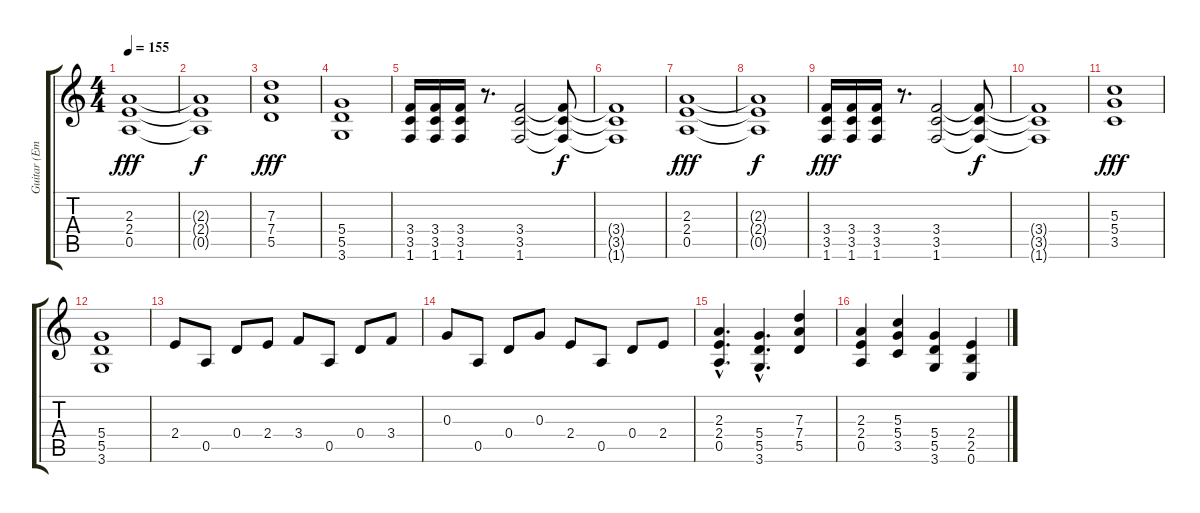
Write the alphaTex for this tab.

\track ("Guitar (Emppu)" "Guitar (Em") {instrument distortionguitar}
\staff {score tabs}
\tuning (E4 B3 G3 D3 A2 E2) {hide}
\ts (4 4)
\tempo 155
\clef g2
\ks c
(2.3 2.4 0.5).1{dy fff} |
(2.3{t} 2.4{t} 0.5{t}).1{dy f} |
(7.3 7.4 5.5).1{dy fff} |
(5.4 5.5 3.6).1 |
(3.4 3.5 1.6).16 (3.4 3.5 1.6).16 (3.4 3.5 1.6).16 r.8{d} (3.4 3.5 1.6).2 (3.4{t} 3.5{t} 1.6{t}).8{dy f} |
(3.4{t} 3.5{t} 1.6{t}).1 |
(2.3 2.4 0.5).1{dy fff} |
(2.3{t} 2.4{t} 0.5{t}).1{dy f} |
(3.4 3.5 1.6).16{dy fff} (3.4 3.5 1.6).16 (3.4 3.5 1.6).16 r.8{d} (3.4 3.5 1.6).2 (3.4{t} 3.5{t} 1.6{t}).8{dy f} |
(3.4{t} 3.5{t} 1.6{t}).1 |
(5.3 5.4 3.5).1{dy fff} |
(5.4 5.5 3.6).1 |
2.4.8 0.5.8 0.4.8 2.4.8 3.4.8 0.5.8 0.4.8 3.4.8 |
0.3.8 0.5.8 0.4.8 0.3.8 2.4.8 0.5.8 0.4.8 2.4.8 |
(2.3{hac} 2.4{hac} 0.5{hac}).4{d} (5.4{hac} 5.5{hac} 3.6{hac}).4{d} (7.3 7.4 5.5).4 |
(2.3 2.4 0.5).4 (5.3 5.4 3.5).4 (5.4 5.5 3.6).4 (2.4 2.5 0.6).4
